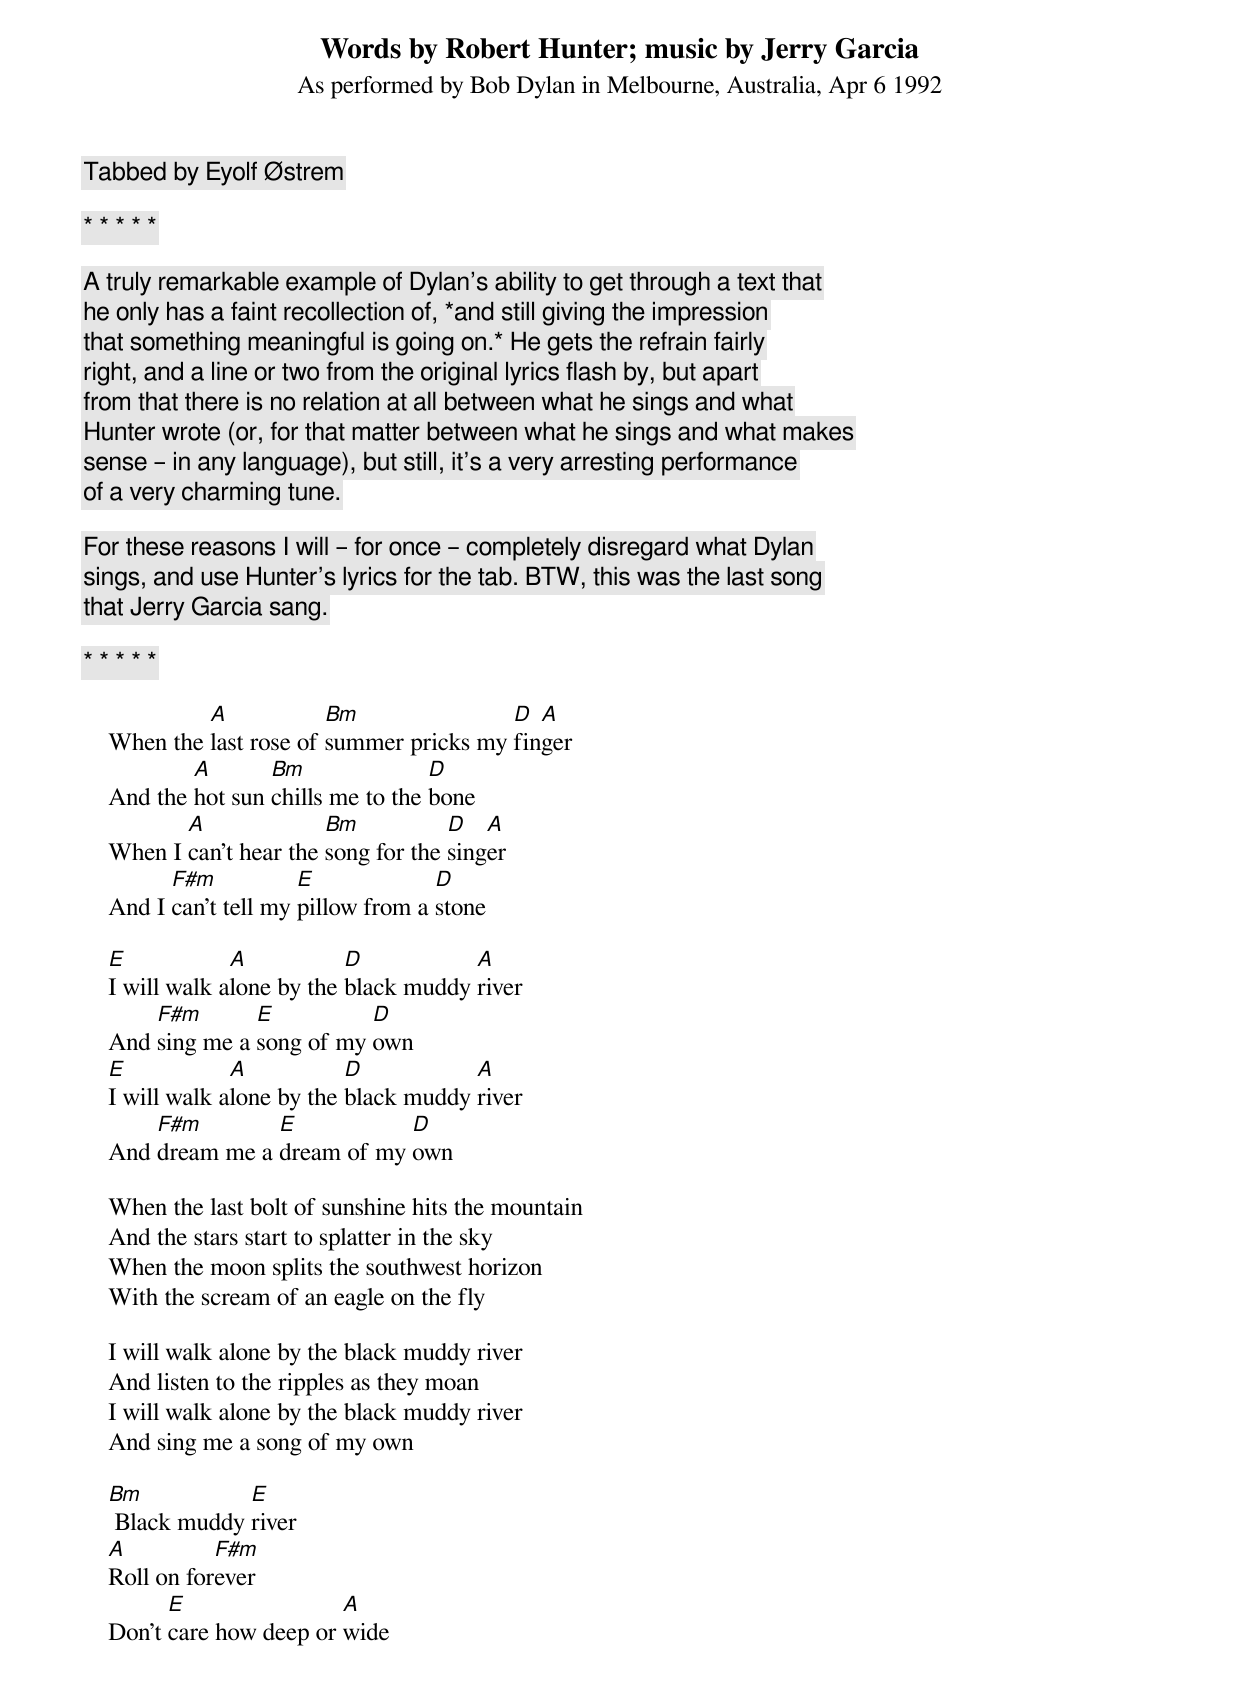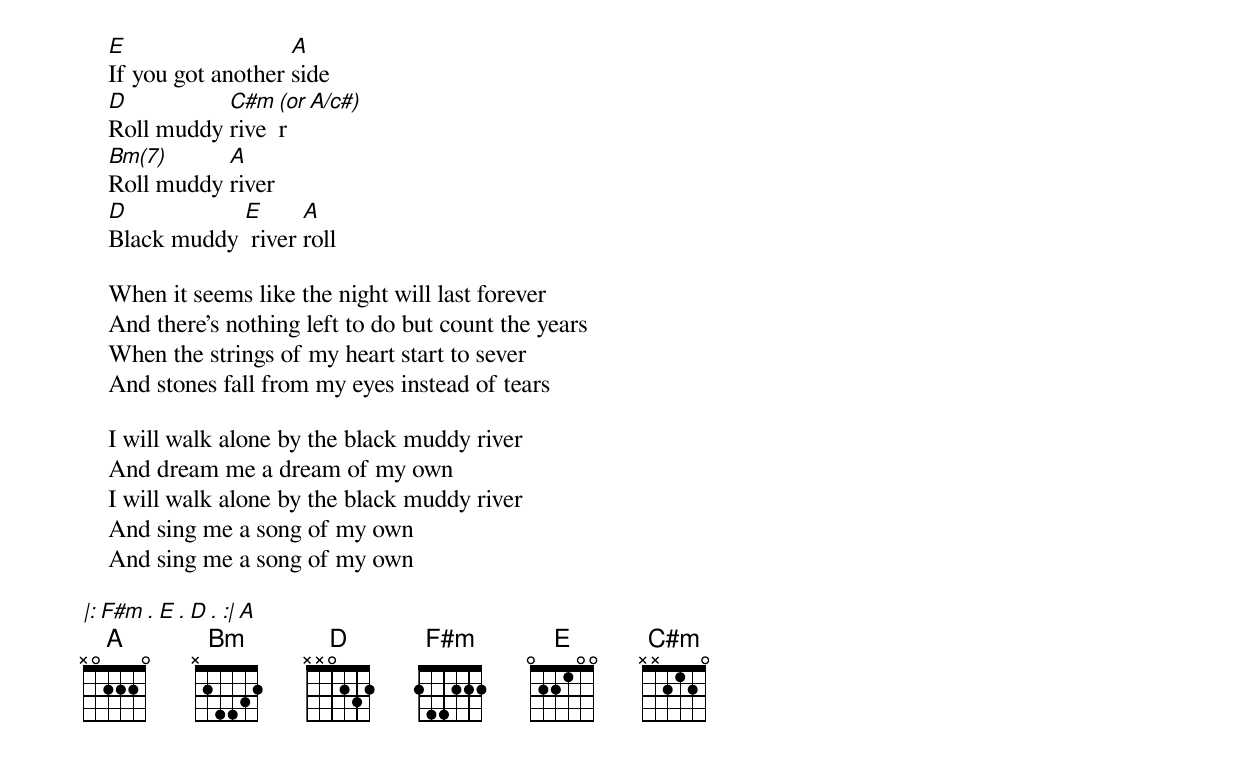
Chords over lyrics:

Words by Robert Hunter; music by Jerry Garcia
As performed by Bob Dylan in Melbourne, Australia, Apr 6 1992
Tabbed by Eyolf Østrem

* * * * *

A truly remarkable example of Dylan's ability to get through a text that
he only has a faint recollection of, *and still giving the impression
that something meaningful is going on.* He gets the refrain fairly
right, and a line or two from the original lyrics flash by, but apart
from that there is no relation at all between what he sings and what
Hunter wrote (or, for that matter between what he sings and what makes
sense – in any language), but still, it's a very arresting performance
of a very charming tune.

For these reasons I will – for once – completely disregard what Dylan
sings, and use Hunter's lyrics for the tab. BTW, this was the last song
that Jerry Garcia sang.

* * * * *

             A            Bm               D  A
    When the last rose of summer pricks my finger
            A       Bm               D
    And the hot sun chills me to the bone
           A              Bm           D   A
    When I can't hear the song for the singer
          F#m           E             D
    And I can't tell my pillow from a stone

    E            A           D           A
    I will walk alone by the black muddy river
        F#m       E          D
    And sing me a song of my own
    E            A           D           A
    I will walk alone by the black muddy river
        F#m        E           D
    And dream me a dream of my own

    When the last bolt of sunshine hits the mountain
    And the stars start to splatter in the sky
    When the moon splits the southwest horizon
    With the scream of an eagle on the fly

    I will walk alone by the black muddy river
    And listen to the ripples as they moan
    I will walk alone by the black muddy river
    And sing me a song of my own

    Bm           E
     Black muddy river
    A          F#m
    Roll on forever
          E                A
    Don't care how deep or wide
    E                  A
    If you got another side
    D          C#m (or A/c#)
    Roll muddy river
    Bm(7)      A
    Roll muddy river
    D           E      A
    Black muddy  river roll

    When it seems like the night will last forever
    And there's nothing left to do but count the years
    When the strings of my heart start to sever
    And stones fall from my eyes instead of tears

    I will walk alone by the black muddy river
    And dream me a dream of my own
    I will walk alone by the black muddy river
    And sing me a song of my own
    And sing me a song of my own

    |: F#m . E . D .  :| A
